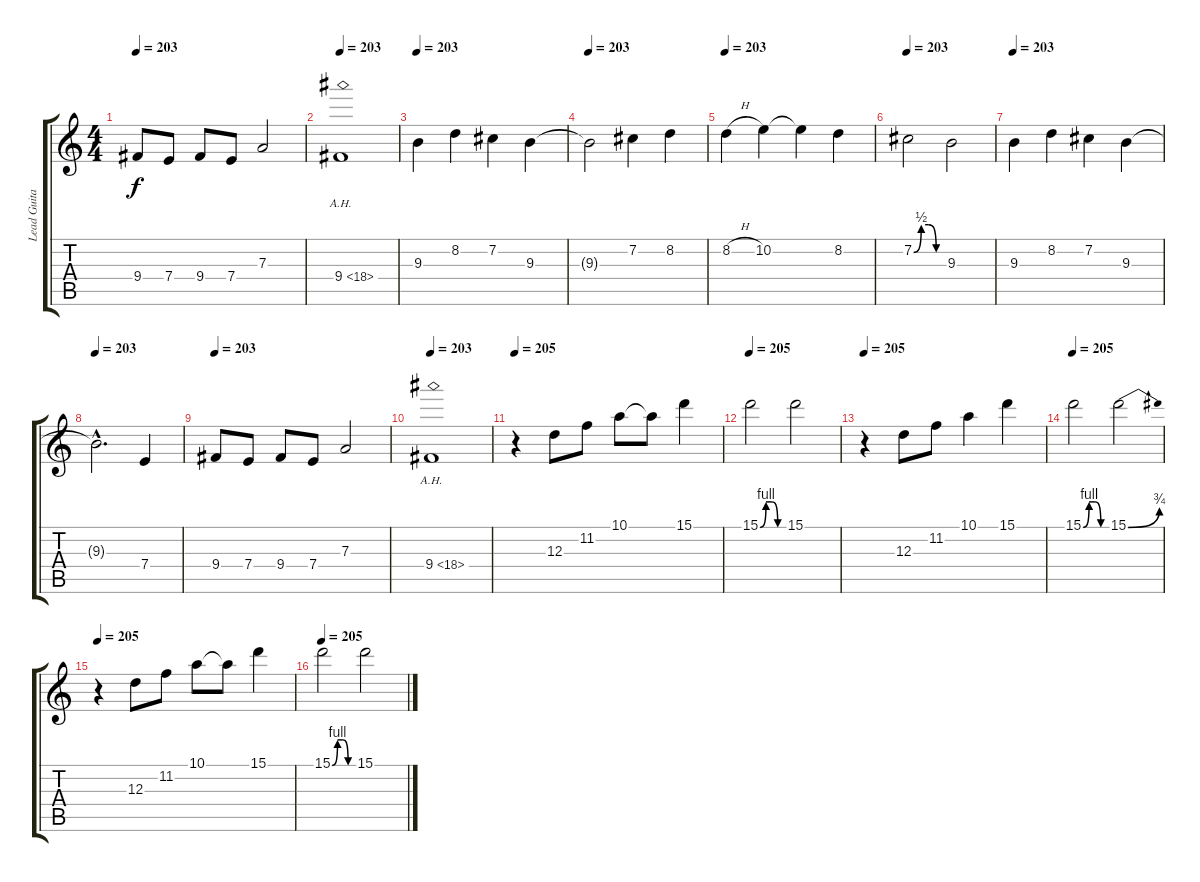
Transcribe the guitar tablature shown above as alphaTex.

\track ("Lead Guitar I" "Lead Guita") {instrument distortionguitar}
\staff {score tabs}
\tuning (B3 Gb3 D3 A2 E2 B1) {hide}
\ts (4 4)
\tempo 203
\clef g2
\ks c
9.4.8{dy f} 7.4.8 9.4.8 7.4.8 7.3.2 |
\tempo 203
9.4{ah 9}.1 |
\tempo 203
9.3.4 8.2.4 7.2.4 9.3.4 |
\tempo 203
9.3{t}.2 7.2.4 8.2.4 |
\tempo 203
8.2{h}.4 10.2.4 10.2{t}.4 8.2.4 |
\tempo 203
7.2{be (custom 0 0 15 2 30 2 45 0 60 0)}.2 9.3.2 |
\tempo 203
9.3.4 8.2.4 7.2.4 9.3.4 |
\tempo 203
9.3{hac t}.2{d} 7.4.4 |
\tempo 203
9.4.8 7.4.8 9.4.8 7.4.8 7.3.2 |
\tempo 203
9.4{ah 9}.1 |
\tempo 205
r.4 12.3.8 11.2.8 10.1.8 10.1{t}.8 15.1.4 |
\tempo 205
15.1{be (custom 0 0 15 4 30 4 45 0 60 0)}.2 15.1.2 |
\tempo 205
r.4 12.3.8 11.2.8 10.1.4 15.1.4 |
\tempo 205
15.1{be (custom 0 0 15 4 30 4 45 0 60 0)}.2 15.1{be (bend 0 0 60 3)}.2 |
\tempo 205
r.4 12.3.8 11.2.8 10.1.8 10.1{t}.8 15.1.4 |
\tempo 205
15.1{be (custom 0 0 15 4 30 4 45 0 60 0)}.2 15.1.2
